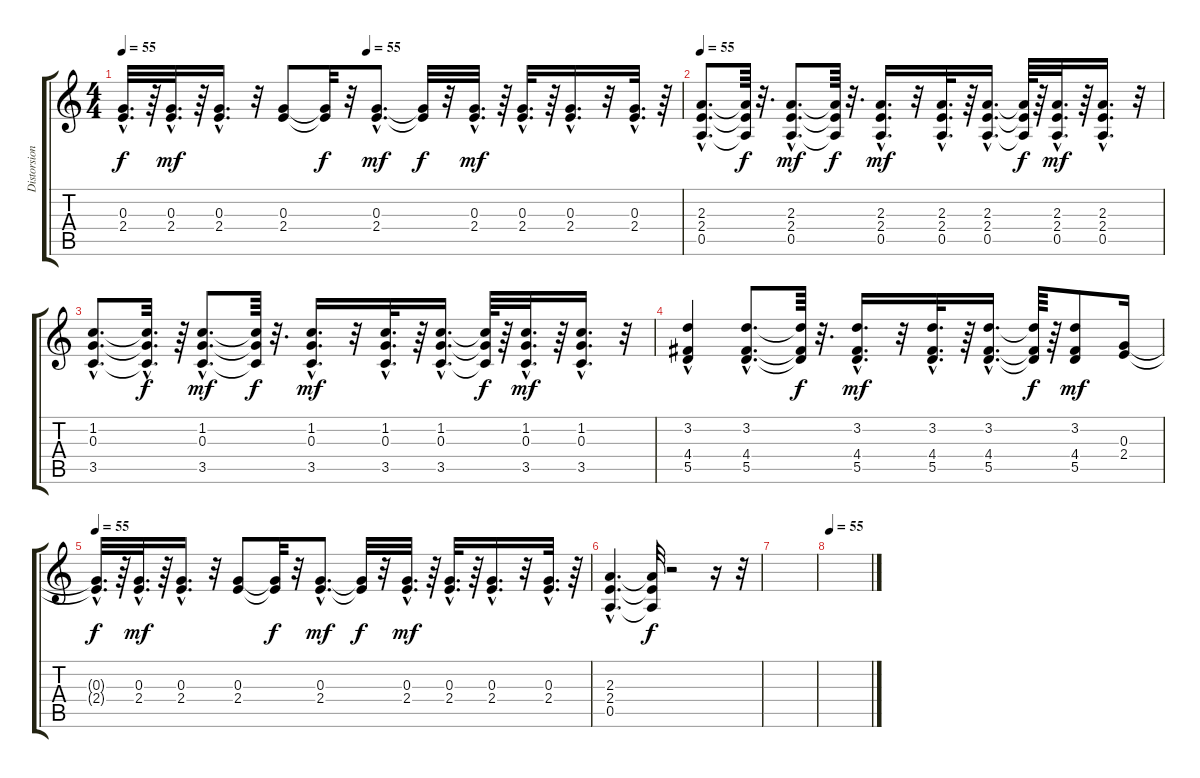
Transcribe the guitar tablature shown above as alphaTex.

\track ("Distorsion" "Distorsion") {instrument distortionguitar}
\staff {score tabs}
\tuning (E4 B3 G3 D3 A2 E2) {hide}
\ts (4 4)
\tempo 55
\tempo (55 0.4375)
\clef g2
\ks c
(0.3{hac t} 2.4{hac t}).32{d dy f} r.64 (0.3{hac} 2.4{hac}).32{d dy mf} r.64 (0.3{hac} 2.4{hac}).16{d} r.32 (0.3 2.4).8 (0.3{t} 2.4{t}).32{dy f} r.32 (0.3{hac} 2.4{hac}).8{d dy mf} (0.3{t} 2.4{t}).32{dy f} r.32 (0.3{hac} 2.4{hac}).32{d dy mf} r.64 (0.3{hac} 2.4{hac}).32{d} r.64 (0.3{hac} 2.4{hac}).16{d} r.32 (0.3{hac} 2.4{hac}).32{d} r.64 |
\tempo 55
(2.3{hac} 2.4{hac} 0.5{hac}).8{d} (2.3{t} 2.4{t} 0.5{t}).64{dy f} r.32{d} (2.3{hac} 2.4{hac} 0.5{hac}).8{d dy mf} (2.3{t} 2.4{t} 0.5{t}).64{dy f} r.32{d} (2.3{hac} 2.4{hac} 0.5{hac}).16{d dy mf} r.32 (2.3{hac} 2.4{hac} 0.5{hac}).32{d} r.64 (2.3{hac} 2.4{hac} 0.5{hac}).16{d} (2.3{t} 2.4{t} 0.5{t}).64{dy f} r.64 (2.3{hac} 2.4{hac} 0.5{hac}).32{d dy mf} r.64 (2.3{hac} 2.4{hac} 0.5{hac}).16{d} r.32 |
(1.2{hac} 0.3{hac} 3.5{hac}).8{d} (1.2{hac t} 0.3{hac t} 3.5{hac t}).32{d dy f} r.64 (1.2{hac} 0.3{hac} 3.5{hac}).8{d dy mf} (1.2{t} 0.3{t} 3.5{t}).64{dy f} r.32{d} (1.2{hac} 0.3{hac} 3.5{hac}).16{d dy mf} r.32 (1.2{hac} 0.3{hac} 3.5{hac}).32{d} r.64 (1.2{hac} 0.3{hac} 3.5{hac}).16{d} (1.2{t} 0.3{t} 3.5{t}).64{dy f} r.64 (1.2{hac} 0.3{hac} 3.5{hac}).32{d dy mf} r.64 (1.2{hac} 0.3{hac} 3.5{hac}).16{d} r.32 |
(3.2{hac} 4.4{hac} 5.5).4 (3.2{hac} 4.4{hac} 5.5{hac}).8{d} (3.2{t} 4.4{t} 5.5{t}).64{dy f} r.32{d} (3.2{hac} 4.4{hac} 5.5{hac}).16{d dy mf} r.32 (3.2{hac} 4.4{hac} 5.5{hac}).32{d} r.64 (3.2{hac} 4.4{hac} 5.5{hac}).16{d} (3.2{t} 4.4{t} 5.5{t}).64{dy f} r.64 (3.2 4.4 5.5).8{dy mf} (0.3 2.4).16 |
\tempo 55
(0.3{hac t} 2.4{hac t}).32{d dy f} r.64 (0.3{hac} 2.4{hac}).32{d dy mf} r.64 (0.3{hac} 2.4{hac}).16{d} r.32 (0.3 2.4).8 (0.3{t} 2.4{t}).32{dy f} r.32 (0.3{hac} 2.4{hac}).8{d dy mf} (0.3{t} 2.4{t}).32{dy f} r.32 (0.3{hac} 2.4{hac}).32{d dy mf} r.64 (0.3{hac} 2.4{hac}).32{d} r.64 (0.3{hac} 2.4{hac}).16{d} r.32 (0.3{hac} 2.4{hac}).32{d} r.64 |
(2.3{hac} 2.4{hac} 0.5{hac}).4{d} (2.3{t} 2.4{t} 0.5{t}).32{dy f} r.2 r.16 r.32 |
|
\tempo 55
